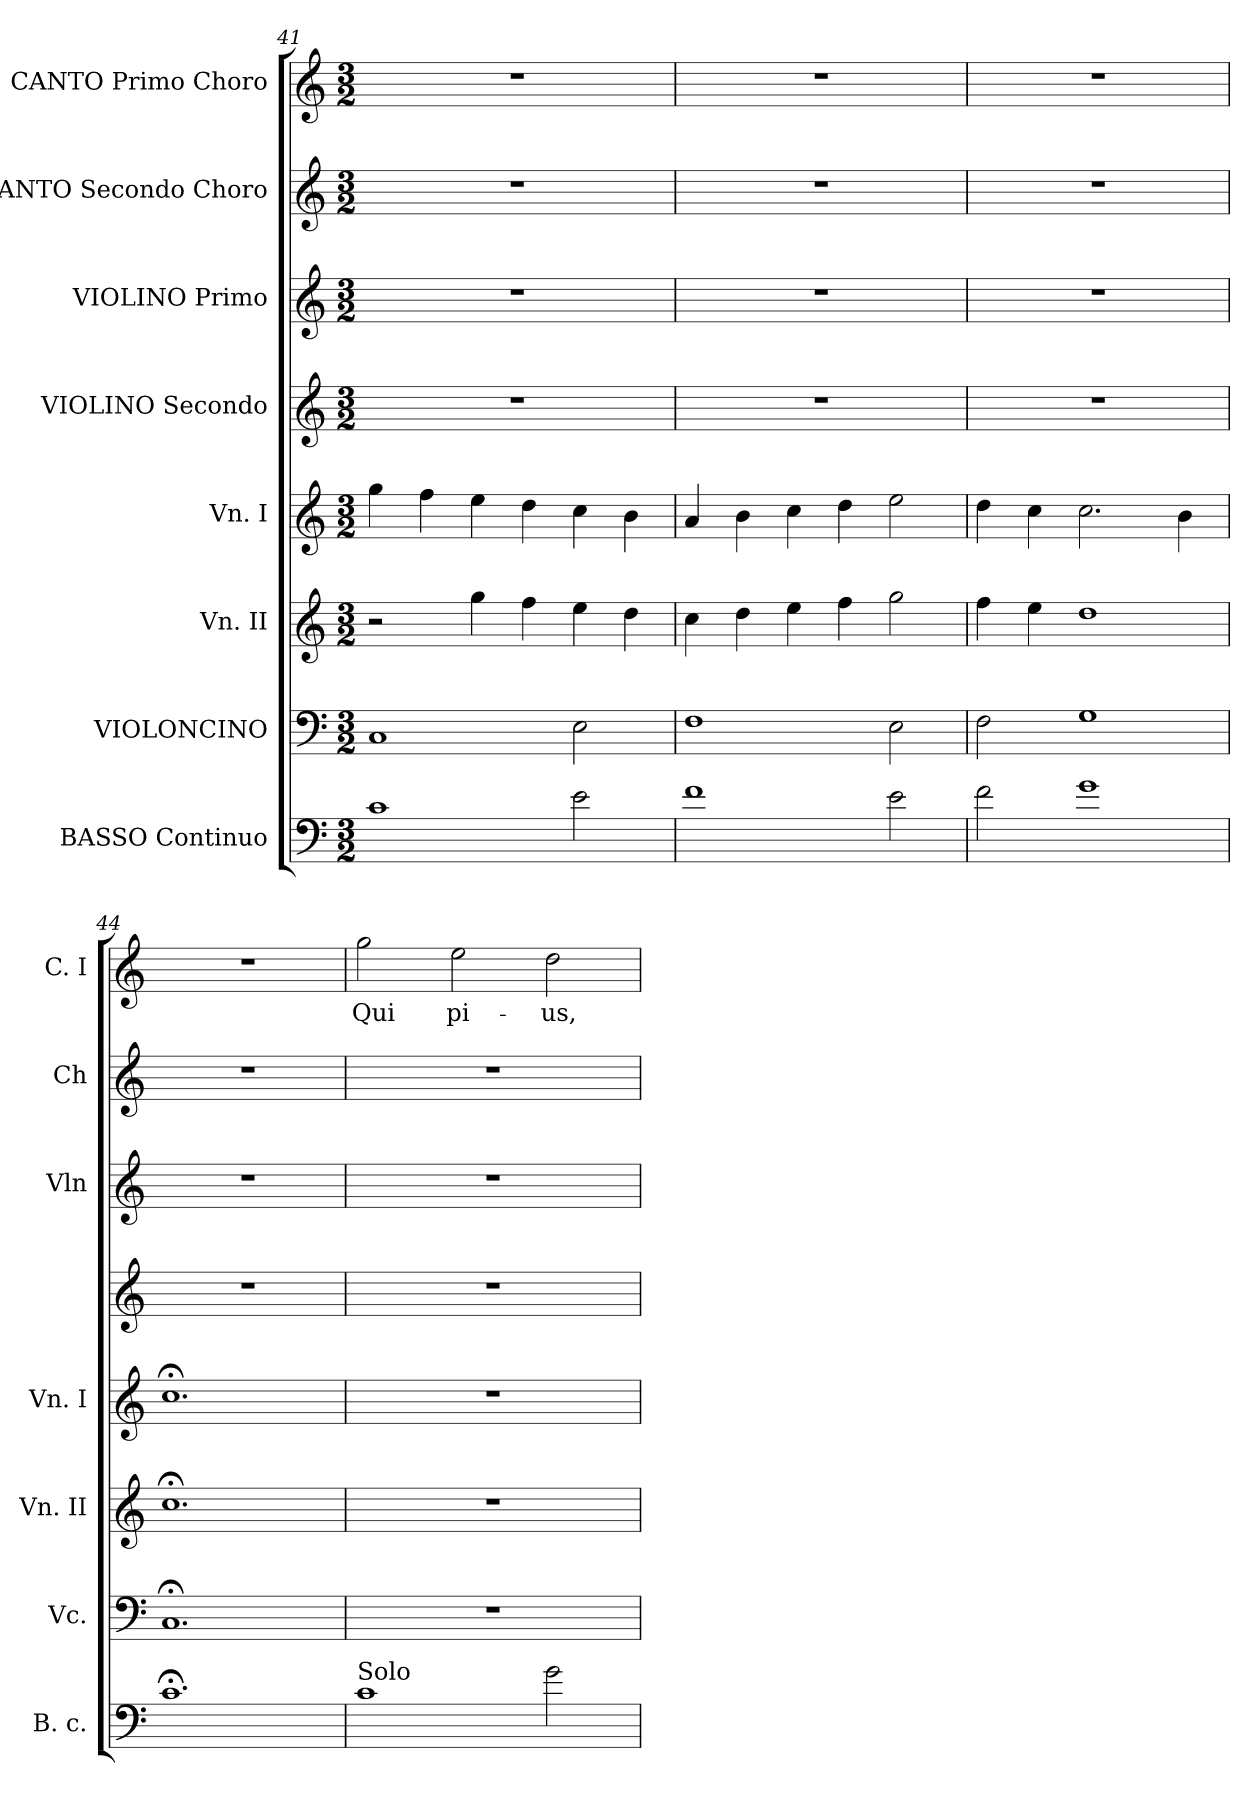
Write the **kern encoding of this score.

**kern	**kern	**kern	**kern	**kern	**kern	**kern	**kern	**text
*part8	*part7	*part6	*part5	*part4	*part3	*part2	*part1	*part1
*staff8	*staff7	*staff6	*staff5	*staff4	*staff3	*staff2	*staff1	*staff1
*I"BASSO Continuo	*I"VIOLONCINO	*I"Vn. II	*I"Vn. I	*I"VIOLINO Secondo	*I"VIOLINO Primo	*I"CANTO Secondo Choro	*I"CANTO Primo Choro	*
*I'B. c.	*I'Vc.	*I'Vn. II	*I'Vn. I	*	*I'Vln	*I'Ch	*I'C. I	*
*clefF4	*clefF4	*clefG2	*clefG2	*clefG2	*clefG2	*clefG2	*clefG2	*
*ITrd7c12	*	*	*	*	*	*	*	*
*k[]	*k[]	*k[]	*k[]	*k[]	*k[]	*k[]	*k[]	*
*C:	*C:	*C:	*C:	*C:	*C:	*C:	*C:	*
*M3/2	*M3/2	*M3/2	*M3/2	*M3/2	*M3/2	*M3/2	*M3/2	*
=41	=41	=41	=41	=41	=41	=41	=41	=41
1C	1C	2r	4gg\	1.r	1.r	1.r	1.r	.
.	.	.	4ff\	.	.	.	.	.
.	.	4gg\	4ee\	.	.	.	.	.
.	.	4ff\	4dd\	.	.	.	.	.
2E\	2E\	4ee\	4cc\	.	.	.	.	.
.	.	4dd\	4b\	.	.	.	.	.
=42	=42	=42	=42	=42	=42	=42	=42	=42
1F	1F	4cc\	4a/	1.r	1.r	1.r	1.r	.
.	.	4dd\	4b\	.	.	.	.	.
.	.	4ee\	4cc\	.	.	.	.	.
.	.	4ff\	4dd\	.	.	.	.	.
2E\	2E\	2gg\	2ee\	.	.	.	.	.
=43	=43	=43	=43	=43	=43	=43	=43	=43
2F\	2F\	4ff\	4dd\	1.r	1.r	1.r	1.r	.
.	.	4ee\	4cc\	.	.	.	.	.
1G	1G	1dd	2.cc\	.	.	.	.	.
.	.	.	4b\	.	.	.	.	.
=44	=44	=44	=44	=44	=44	=44	=44	=44
1.C;<	1.C;	1.cc;<	1.cc;<	1.r	1.r	1.r	1.r	.
!!LO:LB:g=z
=45	=45	=45	=45	=45	=45	=45	=45	=45
!LO:TX:a:t=Solo	!	!	!	!	!	!	!	!
!	!	!	!	!	!	!	!	!LO:LY:b
1C	1.r	1.r	1.r	1.r	1.r	1.r	2gg\	Qui
!	!	!	!	!	!	!	!	!LO:LY:b
.	.	.	.	.	.	.	2ee\	pi-
!	!	!	!	!	!	!	!	!LO:LY:b
2G\	.	.	.	.	.	.	2dd\	-us,
=	=	=	=	=	=	=	=	=
*-	*-	*-	*-	*-	*-	*-	*-	*-
